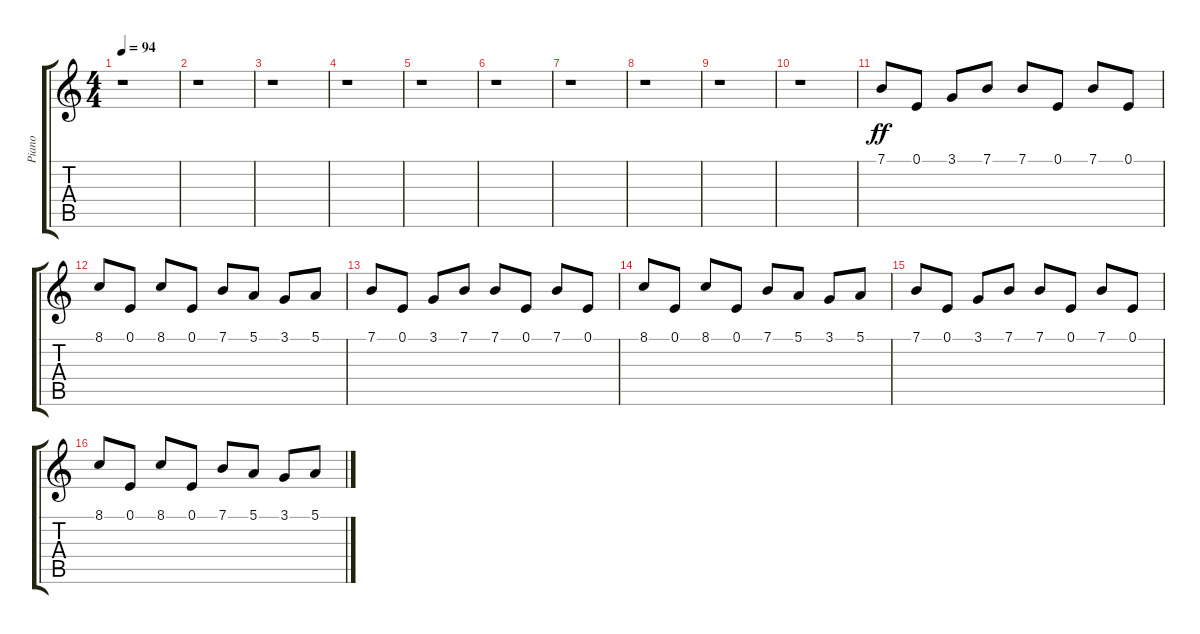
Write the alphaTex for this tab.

\track ("Piano" "Piano") {instrument acousticgrandpiano}
\staff {score tabs}
\tuning (E4 B3 G3 D3 A2 E2) {hide}
\ts (4 4)
\tempo 94
\clef g2
\ks c
r.1{dy ff} |
r.1 |
r.1 |
r.1 |
r.1 |
r.1 |
r.1 |
r.1 |
r.1 |
r.1 |
7.1.8 0.1.8 3.1.8 7.1.8 7.1.8 0.1.8 7.1.8 0.1.8 |
8.1.8 0.1.8 8.1.8 0.1.8 7.1.8 5.1.8 3.1.8 5.1.8 |
7.1.8 0.1.8 3.1.8 7.1.8 7.1.8 0.1.8 7.1.8 0.1.8 |
8.1.8 0.1.8 8.1.8 0.1.8 7.1.8 5.1.8 3.1.8 5.1.8 |
7.1.8 0.1.8 3.1.8 7.1.8 7.1.8 0.1.8 7.1.8 0.1.8 |
8.1.8 0.1.8 8.1.8 0.1.8 7.1.8 5.1.8 3.1.8 5.1.8
